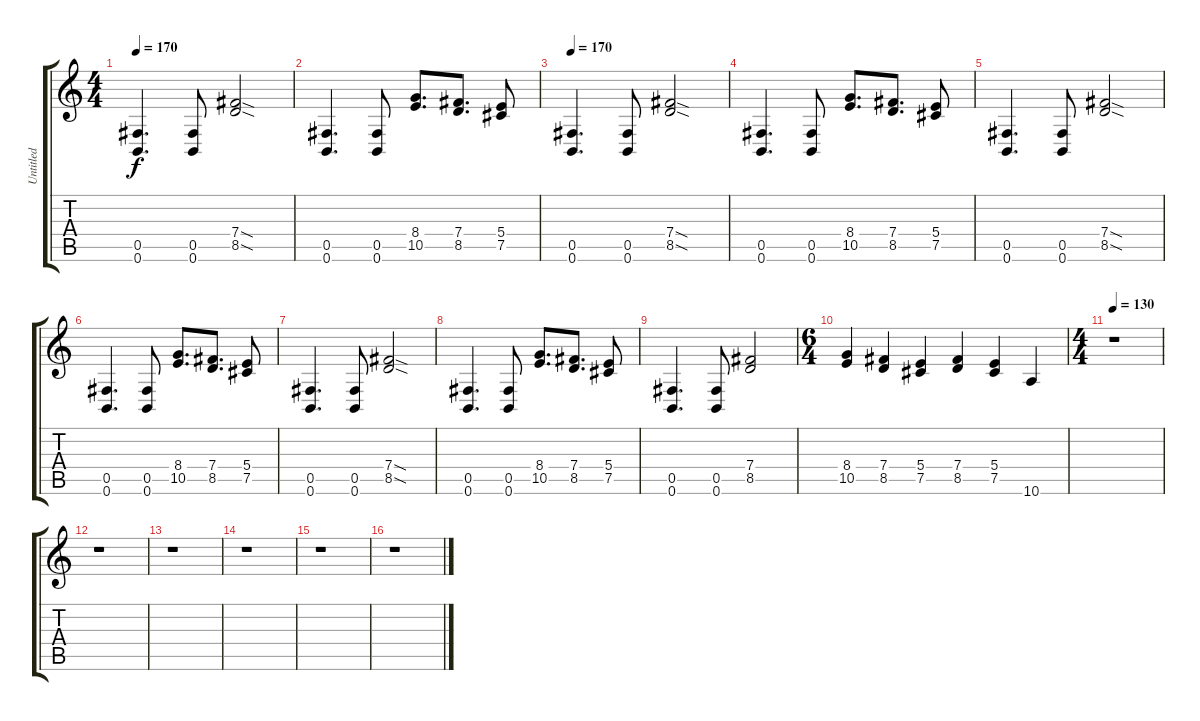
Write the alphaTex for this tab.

\track ("Untitled" "Untitled") {instrument distortionguitar}
\staff {score tabs}
\tuning (Db4 Ab3 E3 B2 Gb2 B1) {hide}
\ts (4 4)
\tempo 170
\clef g2
\ks c
(0.5 0.6).4{d dy f} (0.5 0.6).8 (7.4{sod} 8.5{sod}).2 |
(0.5 0.6).4{d} (0.5 0.6).8 (8.4 10.5).8{d} (7.4 8.5).8{d} (5.4 7.5).8 |
\tempo 170
(0.5 0.6).4{d} (0.5 0.6).8 (7.4{sod} 8.5{sod}).2 |
(0.5 0.6).4{d} (0.5 0.6).8 (8.4 10.5).8{d} (7.4 8.5).8{d} (5.4 7.5).8 |
(0.5 0.6).4{d} (0.5 0.6).8 (7.4{sod} 8.5{sod}).2 |
(0.5 0.6).4{d} (0.5 0.6).8 (8.4 10.5).8{d} (7.4 8.5).8{d} (5.4 7.5).8 |
(0.5 0.6).4{d} (0.5 0.6).8 (7.4{sod} 8.5{sod}).2 |
(0.5 0.6).4{d} (0.5 0.6).8 (8.4 10.5).8{d} (7.4 8.5).8{d} (5.4 7.5).8 |
(0.5 0.6).4{d} (0.5 0.6).8 (7.4 8.5).2 |
\ts (6 4)
(8.4 10.5).4 (7.4 8.5).4 (5.4 7.5).4 (7.4 8.5).4 (5.4 7.5).4 10.6.4 |
\ts (4 4)
\tempo 130
r.1 |
r.1 |
r.1 |
r.1 |
r.1 |
r.1
